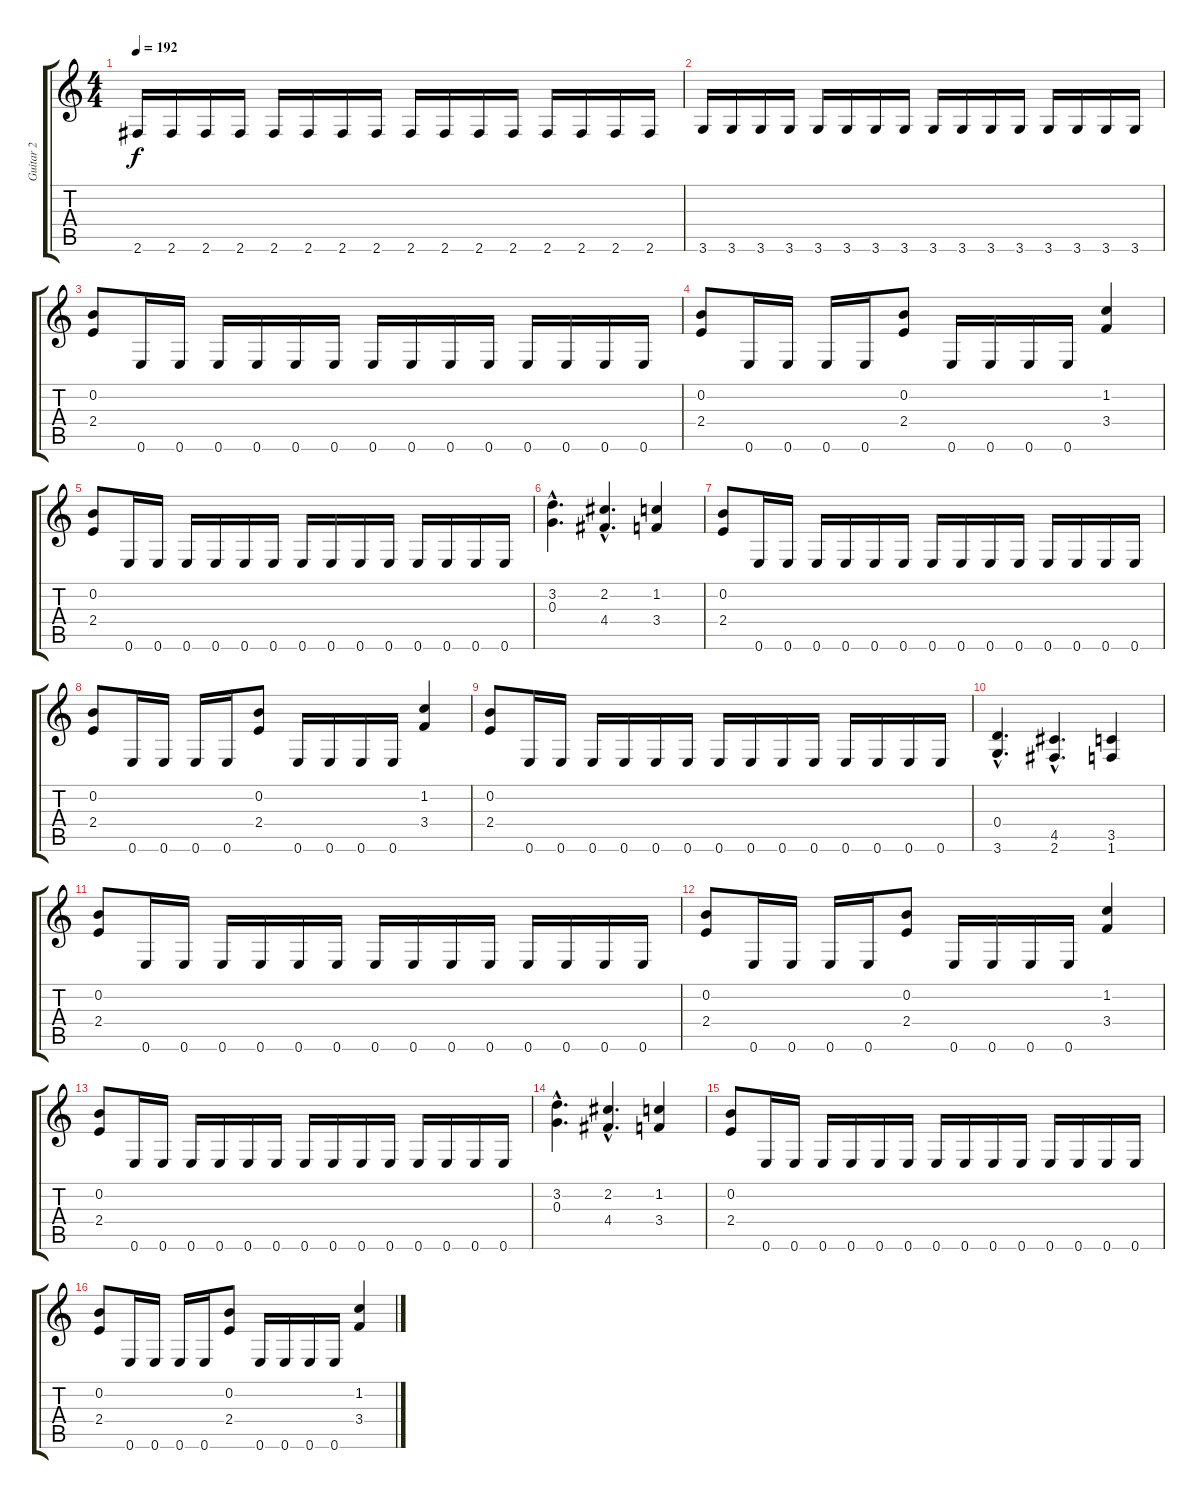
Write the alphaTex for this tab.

\track ("Guitar 2 " "Guitar 2 ") {instrument overdrivenguitar}
\staff {score tabs}
\tuning (E4 B3 G3 D3 A2 E2) {hide}
\ts (4 4)
\tempo 192
\clef g2
\ks c
2.6.16{dy f} 2.6.16 2.6.16 2.6.16 2.6.16 2.6.16 2.6.16 2.6.16 2.6.16 2.6.16 2.6.16 2.6.16 2.6.16 2.6.16 2.6.16 2.6.16 |
3.6.16 3.6.16 3.6.16 3.6.16 3.6.16 3.6.16 3.6.16 3.6.16 3.6.16 3.6.16 3.6.16 3.6.16 3.6.16 3.6.16 3.6.16 3.6.16 |
(0.2 2.4).8 0.6.16 0.6.16 0.6.16 0.6.16 0.6.16 0.6.16 0.6.16 0.6.16 0.6.16 0.6.16 0.6.16 0.6.16 0.6.16 0.6.16 |
(0.2 2.4).8 0.6.16 0.6.16 0.6.16 0.6.16 (0.2 2.4).8 0.6.16 0.6.16 0.6.16 0.6.16 (1.2 3.4).4 |
(0.2 2.4).8 0.6.16 0.6.16 0.6.16 0.6.16 0.6.16 0.6.16 0.6.16 0.6.16 0.6.16 0.6.16 0.6.16 0.6.16 0.6.16 0.6.16 |
(3.2{hac} 0.3{hac}).4{d} (2.2{hac} 4.4{hac}).4{d} (1.2 3.4).4 |
(0.2 2.4).8 0.6.16 0.6.16 0.6.16 0.6.16 0.6.16 0.6.16 0.6.16 0.6.16 0.6.16 0.6.16 0.6.16 0.6.16 0.6.16 0.6.16 |
(0.2 2.4).8 0.6.16 0.6.16 0.6.16 0.6.16 (0.2 2.4).8 0.6.16 0.6.16 0.6.16 0.6.16 (1.2 3.4).4 |
(0.2 2.4).8 0.6.16 0.6.16 0.6.16 0.6.16 0.6.16 0.6.16 0.6.16 0.6.16 0.6.16 0.6.16 0.6.16 0.6.16 0.6.16 0.6.16 |
(0.4{hac} 3.6{hac}).4{d} (4.5{hac} 2.6{hac}).4{d} (3.5 1.6).4 |
(0.2 2.4).8 0.6.16 0.6.16 0.6.16 0.6.16 0.6.16 0.6.16 0.6.16 0.6.16 0.6.16 0.6.16 0.6.16 0.6.16 0.6.16 0.6.16 |
(0.2 2.4).8 0.6.16 0.6.16 0.6.16 0.6.16 (0.2 2.4).8 0.6.16 0.6.16 0.6.16 0.6.16 (1.2 3.4).4 |
(0.2 2.4).8 0.6.16 0.6.16 0.6.16 0.6.16 0.6.16 0.6.16 0.6.16 0.6.16 0.6.16 0.6.16 0.6.16 0.6.16 0.6.16 0.6.16 |
(3.2{hac} 0.3{hac}).4{d} (2.2{hac} 4.4{hac}).4{d} (1.2 3.4).4 |
(0.2 2.4).8 0.6.16 0.6.16 0.6.16 0.6.16 0.6.16 0.6.16 0.6.16 0.6.16 0.6.16 0.6.16 0.6.16 0.6.16 0.6.16 0.6.16 |
(0.2 2.4).8 0.6.16 0.6.16 0.6.16 0.6.16 (0.2 2.4).8 0.6.16 0.6.16 0.6.16 0.6.16 (1.2 3.4).4
